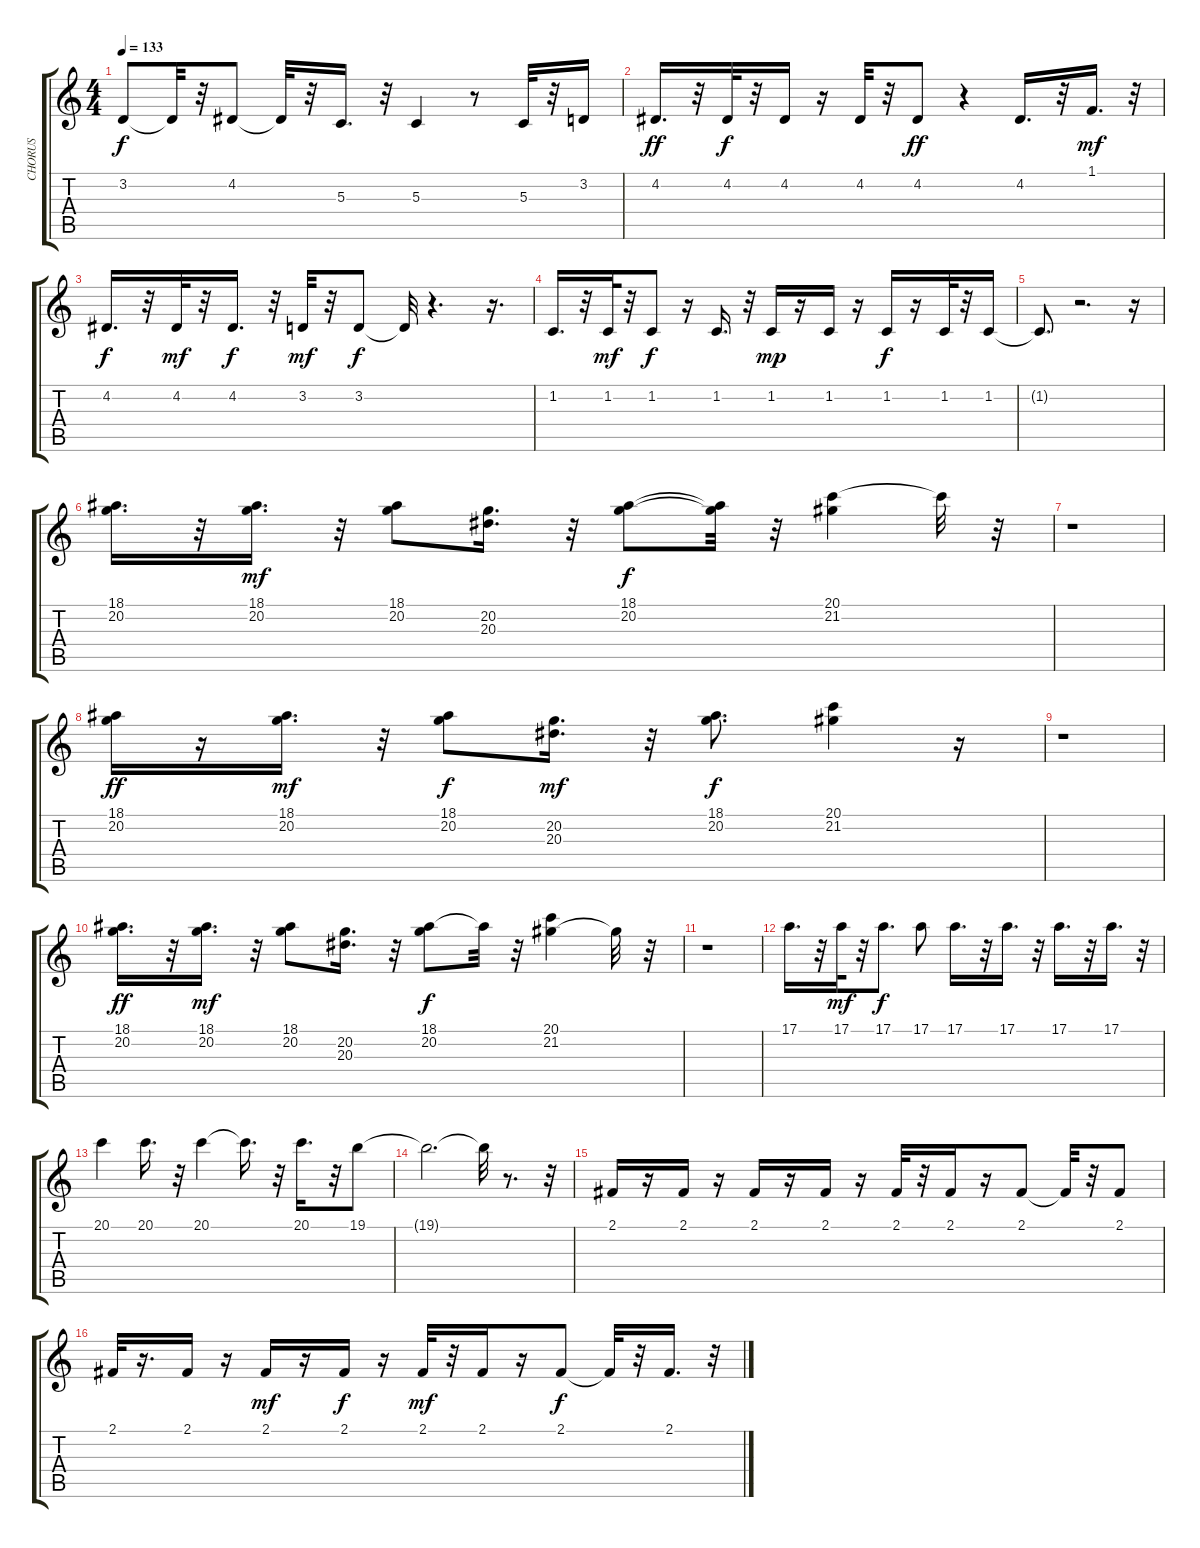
\track ("CHORUS                              " "CHORUS    ") {instrument choiraahs}
\staff {score tabs}
\tuning (E4 B3 G3 D3 A2 E2) {hide}
\ts (4 4)
\tempo 133
\clef g2
\ks c
3.2.8{dy f} 3.2{t}.32 r.32 4.2.8 4.2{t}.32 r.32 5.3.16{d} r.32 5.3.4 r.8 5.3.32 r.32 3.2.16 |
4.2.16{d dy ff} r.32 4.2.32{dy f} r.32 4.2.16 r.16 4.2.32 r.32 4.2.8{dy ff} r.4 4.2.16{d} r.32 1.1.16{d dy mf} r.32 |
4.2.16{d dy f} r.32 4.2.32{dy mf} r.32 4.2.16{d dy f} r.32 3.2.32{dy mf} r.32 3.2.8{dy f} 3.2{t}.32 r.4{d} r.16{d} |
1.2.16{d} r.32 1.2.32{dy mf} r.32 1.2.8{dy f} r.16 1.2.16{d} r.32 1.2.16{dy mp} r.16 1.2.16 r.16 1.2.16{dy f} r.16 1.2.32 r.32 1.2.16 |
1.2{t}.8{d} r.2{d} r.16 |
(18.1 20.2).16{d} r.32 (18.1 20.2).16{d dy mf} r.32 (18.1 20.2).8 (20.2 20.3).16{d} r.32 (18.1 20.2).8{dy f} (18.1{t} 20.2{t}).32 r.32 (20.1 21.2).4 20.1{t}.32 r.32 |
r.1 |
(18.1 20.2).16{dy ff} r.16 (18.1 20.2).16{d dy mf} r.32 (18.1 20.2).8{dy f} (20.2 20.3).16{d dy mf} r.32 (18.1 20.2).8{d dy f} (20.1 21.2).4 r.16 |
r.1 |
(18.1 20.2).16{d dy ff} r.32 (18.1 20.2).16{d dy mf} r.32 (18.1 20.2).8 (20.2 20.3).16{d} r.32 (18.1 20.2).8{dy f} 18.1{t}.32 r.32 (20.1 21.2).4 21.2{t}.32 r.32 |
r.1 |
17.1.16{d} r.32 17.1.32{dy mf} r.32 17.1.8{d dy f} 17.1.8 17.1.16{d} r.32 17.1.16{d} r.32 17.1.16{d} r.32 17.1.16{d} r.32 |
20.1.4 20.1.16{d} r.32 20.1.4 20.1{t}.16{d} r.32 20.1.16{d} r.32 19.1.8 |
19.1{t}.2{d} 19.1{t}.32 r.8{d} r.32 |
2.1.16 r.16 2.1.16 r.16 2.1.16 r.16 2.1.16 r.16 2.1.32 r.32 2.1.16 r.16 2.1.8 2.1{t}.32 r.32 2.1.8 |
2.1.32 r.16{d} 2.1.16 r.16 2.1.16{dy mf} r.16 2.1.16{dy f} r.16 2.1.32{dy mf} r.32 2.1.16 r.16 2.1.8{dy f} 2.1{t}.32 r.32 2.1.16{d} r.32
